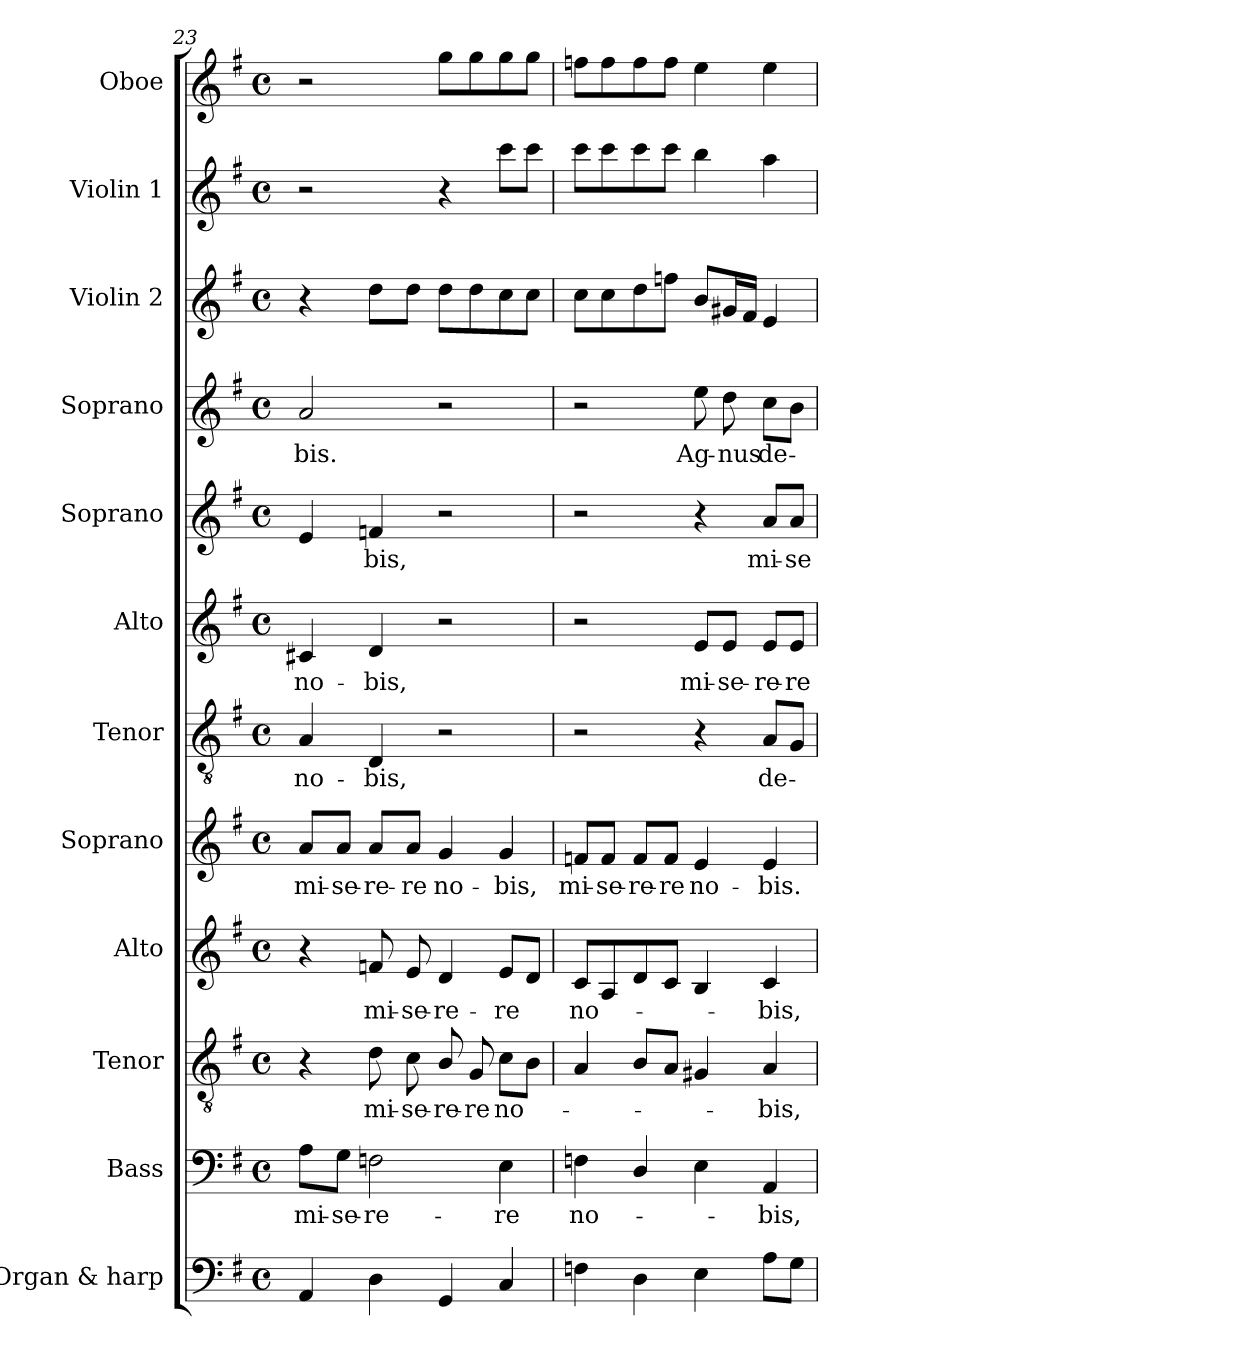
**kern	**kern	**text	**kern	**text	**kern	**text	**kern	**text	**kern	**text	**kern	**text	**kern	**text	**kern	**text	**kern	**kern	**kern
*part12	*part11	*part11	*part10	*part10	*part9	*part9	*part8	*part8	*part7	*part7	*part6	*part6	*part5	*part5	*part4	*part4	*part3	*part2	*part1
*staff12	*staff11	*staff11	*staff10	*staff10	*staff9	*staff9	*staff8	*staff8	*staff7	*staff7	*staff6	*staff6	*staff5	*staff5	*staff4	*staff4	*staff3	*staff2	*staff1
*I"Organ & harp	*I"Bass	*	*I"Tenor	*	*I"Alto	*	*I"Soprano	*	*I"Tenor	*	*I"Alto	*	*I"Soprano	*	*I"Soprano	*	*I"Violin 2	*I"Violin 1	*I"Oboe
*I'Org. & H.	*I'B.	*	*I'T.	*	*I'A.	*	*I'S.	*	*I'T.	*	*I'A.	*	*I'S.	*	*I'S.	*	*I'Vln. 2	*I'Vln. 1	*I'Ob.
!!LO:PB:g=z
*clefF4	*clefF4	*	*clefGv2	*	*clefG2	*	*clefG2	*	*clefGv2	*	*clefG2	*	*clefG2	*	*clefG2	*	*clefG2	*clefG2	*clefG2
*	*	*	*ITrd7c12	*	*	*	*	*	*ITrd7c12	*	*	*	*	*	*	*	*	*	*
*k[f#]	*k[f#]	*	*k[f#]	*	*k[f#]	*	*k[f#]	*	*k[f#]	*	*k[f#]	*	*k[f#]	*	*k[f#]	*	*k[f#]	*k[f#]	*k[f#]
*G:	*G:	*	*G:	*	*G:	*	*G:	*	*G:	*	*G:	*	*G:	*	*G:	*	*G:	*G:	*G:
*M4/4	*M4/4	*	*M4/4	*	*M4/4	*	*M4/4	*	*M4/4	*	*M4/4	*	*M4/4	*	*M4/4	*	*M4/4	*M4/4	*M4/4
*met(c)	*met(c)	*	*met(c)	*	*met(c)	*	*met(c)	*	*met(c)	*	*met(c)	*	*met(c)	*	*met(c)	*	*met(c)	*met(c)	*met(c)
=23	=23	=23	=23	=23	=23	=23	=23	=23	=23	=23	=23	=23	=23	=23	=23	=23	=23	=23	=23
!	!	!LO:LY:b:color=#000000	!	!	!	!	!	!	!	!	!	!	!	!	!	!	!	!	!
!	!	!	!	!	!	!	!	!LO:LY:b:color=#000000	!	!	!	!	!	!	!	!	!	!	!
!	!	!	!	!	!	!	!	!	!	!LO:LY:b:color=#000000	!	!	!	!	!	!	!	!	!
!	!	!	!	!	!	!	!	!	!	!	!	!LO:LY:b:color=#000000	!	!	!	!	!	!	!
!	!	!	!	!	!	!	!	!	!	!	!	!	!	!	!	!LO:LY:b:color=#000000	!	!	!
4AAi/	8Ai\L	mi-	4r	.	4r	.	8ai/L	mi-	4AAi/	no-	4c#Xi/	no-	4ei/	.	2ai/	-bis.	4r	2r	2r
!	!	!LO:LY:b:color=#000000	!	!	!	!	!	!	!	!	!	!	!	!	!	!	!	!	!
!	!	!	!	!	!	!	!	!LO:LY:b:color=#000000	!	!	!	!	!	!	!	!	!	!	!
.	8Gi\J	-se-	.	.	.	.	8ai/J	-se-	.	.	.	.	.	.	.	.	.	.	.
!	!	!LO:LY:b:color=#000000	!	!	!	!	!	!	!	!	!	!	!	!	!	!	!	!	!
!	!	!	!	!LO:LY:b:color=#000000	!	!	!	!	!	!	!	!	!	!	!	!	!	!	!
!	!	!	!	!	!	!LO:LY:b:color=#000000	!	!	!	!	!	!	!	!	!	!	!	!	!
!	!	!	!	!	!	!	!	!LO:LY:b:color=#000000	!	!	!	!	!	!	!	!	!	!	!
!	!	!	!	!	!	!	!	!	!	!LO:LY:b:color=#000000	!	!	!	!	!	!	!	!	!
!	!	!	!	!	!	!	!	!	!	!	!	!LO:LY:b:color=#000000	!	!	!	!	!	!	!
!	!	!	!	!	!	!	!	!	!	!	!	!	!	!LO:LY:b:color=#000000	!	!	!	!	!
4Di\	2Fni\	-re-	8Di\	mi-	8fni/	mi-	8ai/L	-re-	4DDi/	-bis,	4di/	-bis,	4fni/	-bis,	.	.	8ddi\L	.	.
!	!	!	!	!LO:LY:b:color=#000000	!	!	!	!	!	!	!	!	!	!	!	!	!	!	!
!	!	!	!	!	!	!LO:LY:b:color=#000000	!	!	!	!	!	!	!	!	!	!	!	!	!
!	!	!	!	!	!	!	!	!LO:LY:b:color=#000000	!	!	!	!	!	!	!	!	!	!	!
.	.	.	8Ci\	-se-	8ei/	-se-	8ai/J	-re	.	.	.	.	.	.	.	.	8ddi\J	.	.
!	!	!	!	!LO:LY:b:color=#000000	!	!	!	!	!	!	!	!	!	!	!	!	!	!	!
!	!	!	!	!	!	!LO:LY:b:color=#000000	!	!	!	!	!	!	!	!	!	!	!	!	!
!	!	!	!	!	!	!	!	!LO:LY:b:color=#000000	!	!	!	!	!	!	!	!	!	!	!
4GGi/	.	.	8BBi/	-re-	4di/	-re-	4gi/	no-	2r	.	2r	.	2r	.	2r	.	8ddi\L	4r	8ggi\L
!	!	!	!	!LO:LY:b:color=#000000	!	!	!	!	!	!	!	!	!	!	!	!	!	!	!
.	.	.	8GGi/	-re	.	.	.	.	.	.	.	.	.	.	.	.	8ddi\	.	8ggi\
!	!	!LO:LY:b:color=#000000	!	!	!	!	!	!	!	!	!	!	!	!	!	!	!	!	!
!	!	!	!	!LO:LY:b:color=#000000	!	!	!	!	!	!	!	!	!	!	!	!	!	!	!
!	!	!	!	!	!	!LO:LY:b:color=#000000	!	!	!	!	!	!	!	!	!	!	!	!	!
!	!	!	!	!	!	!	!	!LO:LY:b:color=#000000	!	!	!	!	!	!	!	!	!	!	!
4Ci/	4Ei\	-re	8Ci\L	no-	8ei/L	-re	4gi/	-bis,	.	.	.	.	.	.	.	.	8cci\	8ccci\L	8ggi\
.	.	.	8BBi\J	.	8di/J	.	.	.	.	.	.	.	.	.	.	.	8cci\J	8ccci\J	8ggi\J
=24	=24	=24	=24	=24	=24	=24	=24	=24	=24	=24	=24	=24	=24	=24	=24	=24	=24	=24	=24
!	!	!LO:LY:b:color=#000000	!	!	!	!	!	!	!	!	!	!	!	!	!	!	!	!	!
!	!	!	!	!	!	!LO:LY:b:color=#000000	!	!	!	!	!	!	!	!	!	!	!	!	!
!	!	!	!	!	!	!	!	!LO:LY:b:color=#000000	!	!	!	!	!	!	!	!	!	!	!
4Fni\	4Fni\	no-	4AAi/	.	8ci/L	no-	8fni/L	mi-	2r	.	2r	.	2r	.	2r	.	8cci\L	8ccci\L	8ffni\L
!	!	!	!	!	!	!	!	!LO:LY:b:color=#000000	!	!	!	!	!	!	!	!	!	!	!
.	.	.	.	.	8Ai/	.	8fi/J	-se-	.	.	.	.	.	.	.	.	8cci\	8ccci\	8ffi\
!	!	!	!	!	!	!	!	!LO:LY:b:color=#000000	!	!	!	!	!	!	!	!	!	!	!
4Di\	4Di/	.	8BBi/L	.	8di/	.	8fi/L	-re-	.	.	.	.	.	.	.	.	8ddi\	8ccci\	8ffi\
!	!	!	!	!	!	!	!	!LO:LY:b:color=#000000	!	!	!	!	!	!	!	!	!	!	!
.	.	.	8AAi/J	.	8ci/J	.	8fi/J	-re	.	.	.	.	.	.	.	.	8ffni\J	8ccci\J	8ffi\J
!	!	!	!	!	!	!	!	!LO:LY:b:color=#000000	!	!	!	!	!	!	!	!	!	!	!
!	!	!	!	!	!	!	!	!	!	!	!	!LO:LY:b:color=#000000	!	!	!	!	!	!	!
!	!	!	!	!	!	!	!	!	!	!	!	!	!	!	!	!LO:LY:b:color=#000000	!	!	!
4Ei\	4Ei\	.	4GG#Xi/	.	4Bi/	.	4ei/	no-	4r	.	8ei/L	mi-	4r	.	8eei\	Ag-	8bi/L	4bbi\	4eei\
!	!	!	!	!	!	!	!	!	!	!	!	!LO:LY:b:color=#000000	!	!	!	!	!	!	!
!	!	!	!	!	!	!	!	!	!	!	!	!	!	!	!	!LO:LY:b:color=#000000	!	!	!
.	.	.	.	.	.	.	.	.	.	.	8ei/J	-se-	.	.	8ddi\	-nus	16g#Xi/L	.	.
.	.	.	.	.	.	.	.	.	.	.	.	.	.	.	.	.	16f#i/JJ	.	.
!	!	!LO:LY:b:color=#000000	!	!	!	!	!	!	!	!	!	!	!	!	!	!	!	!	!
!	!	!	!	!LO:LY:b:color=#000000	!	!	!	!	!	!	!	!	!	!	!	!	!	!	!
!	!	!	!	!	!	!LO:LY:b:color=#000000	!	!	!	!	!	!	!	!	!	!	!	!	!
!	!	!	!	!	!	!	!	!LO:LY:b:color=#000000	!	!	!	!	!	!	!	!	!	!	!
!	!	!	!	!	!	!	!	!	!	!LO:LY:b:color=#000000	!	!	!	!	!	!	!	!	!
!	!	!	!	!	!	!	!	!	!	!	!	!LO:LY:b:color=#000000	!	!	!	!	!	!	!
!	!	!	!	!	!	!	!	!	!	!	!	!	!	!LO:LY:b:color=#000000	!	!	!	!	!
!	!	!	!	!	!	!	!	!	!	!	!	!	!	!	!	!LO:LY:b:color=#000000	!	!	!
8Ai\L	4AAi/	-bis,	4AAi/	-bis,	4ci/	-bis,	4ei/	-bis.	8AAi/L	de-	8ei/L	-re-	8ai/L	mi-	8cci\L	de-	4ei/	4aai\	4eei\
!	!	!	!	!	!	!	!	!	!	!	!	!LO:LY:b:color=#000000	!	!	!	!	!	!	!
!	!	!	!	!	!	!	!	!	!	!	!	!	!	!LO:LY:b:color=#000000	!	!	!	!	!
8Gi\J	.	.	.	.	.	.	.	.	8GGi/J	.	8ei/J	-re	8ai/J	-se-	8bi\J	.	.	.	.
=	=	=	=	=	=	=	=	=	=	=	=	=	=	=	=	=	=	=	=
*-	*-	*-	*-	*-	*-	*-	*-	*-	*-	*-	*-	*-	*-	*-	*-	*-	*-	*-	*-
